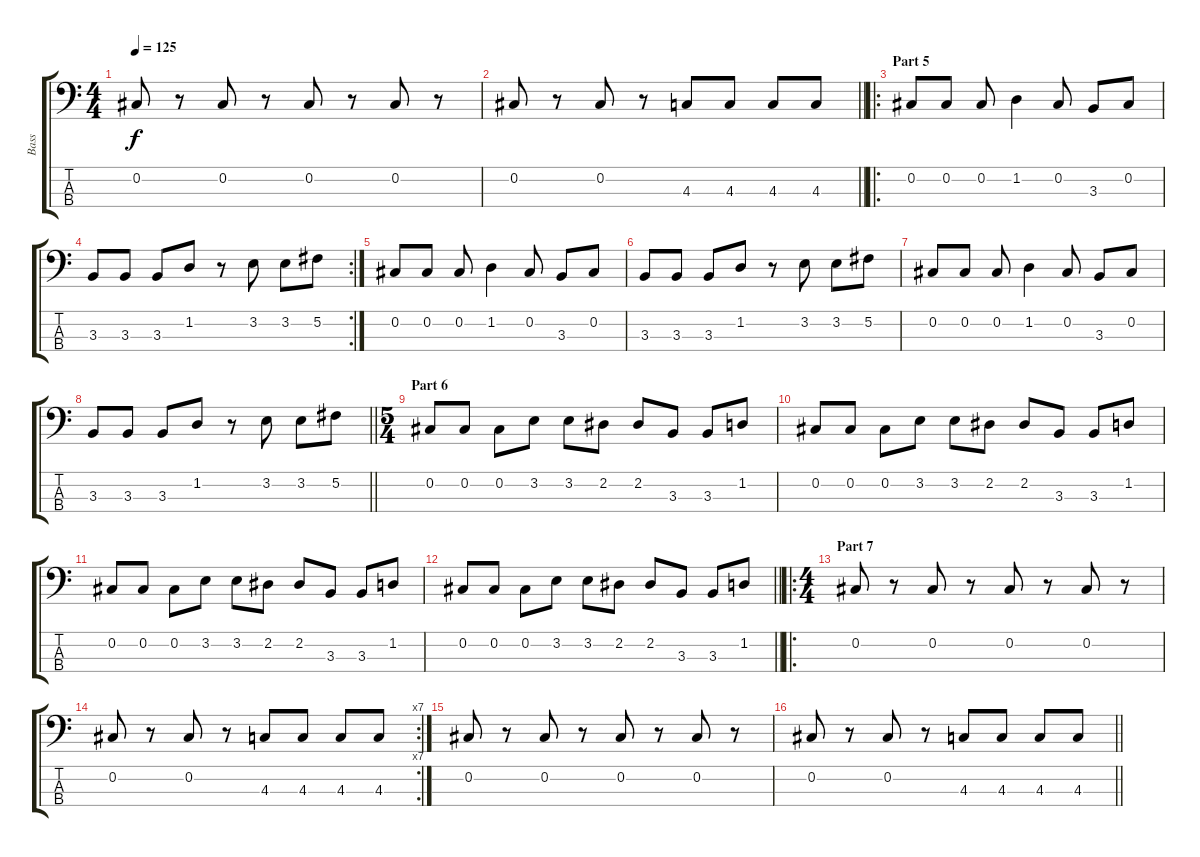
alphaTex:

\track ("Bass" "Bass") {instrument electricbassfinger}
\staff {score tabs}
\tuning (Gb2 Db2 Ab1 Eb1) {hide}
\ts (4 4)
\tempo 125
\clef f4
\ks c
0.2.8{dy f volume 11} r.8 0.2.8 r.8 0.2.8 r.8 0.2.8 r.8 |
\barLineRight lightlight
0.2.8 r.8 0.2.8 r.8 4.3.8 4.3.8 4.3.8 4.3.8 |
\ro
\section ("" "Part 5")
0.2.8 0.2.8 0.2.8 1.2.4 0.2.8 3.3.8 0.2.8 |
\rc 2
3.3.8 3.3.8 3.3.8 1.2.8 r.8 3.2.8 3.2.8 5.2.8 |
0.2.8 0.2.8 0.2.8 1.2.4 0.2.8 3.3.8 0.2.8 |
3.3.8 3.3.8 3.3.8 1.2.8 r.8 3.2.8 3.2.8 5.2.8 |
0.2.8 0.2.8 0.2.8 1.2.4 0.2.8 3.3.8 0.2.8 |
\barLineRight lightlight
3.3.8 3.3.8 3.3.8 1.2.8 r.8 3.2.8 3.2.8 5.2.8 |
\ts (5 4)
\section ("" "Part 6")
0.2.8 0.2.8 0.2.8 3.2.8 3.2.8 2.2.8 2.2.8 3.3.8 3.3.8 1.2.8 |
0.2.8 0.2.8 0.2.8 3.2.8 3.2.8 2.2.8 2.2.8 3.3.8 3.3.8 1.2.8 |
0.2.8 0.2.8 0.2.8 3.2.8 3.2.8 2.2.8 2.2.8 3.3.8 3.3.8 1.2.8 |
\barLineRight lightlight
0.2.8 0.2.8 0.2.8 3.2.8 3.2.8 2.2.8 2.2.8 3.3.8 3.3.8 1.2.8 |
\ro
\ts (4 4)
\section ("" "Part 7")
0.2.8{volume 11} r.8 0.2.8 r.8 0.2.8 r.8 0.2.8 r.8 |
\rc 7
0.2.8 r.8 0.2.8 r.8 4.3.8 4.3.8 4.3.8 4.3.8 |
0.2.8{volume 11} r.8 0.2.8 r.8 0.2.8 r.8 0.2.8 r.8 |
\barLineRight lightlight
0.2.8 r.8 0.2.8 r.8 4.3.8 4.3.8 4.3.8 4.3.8
